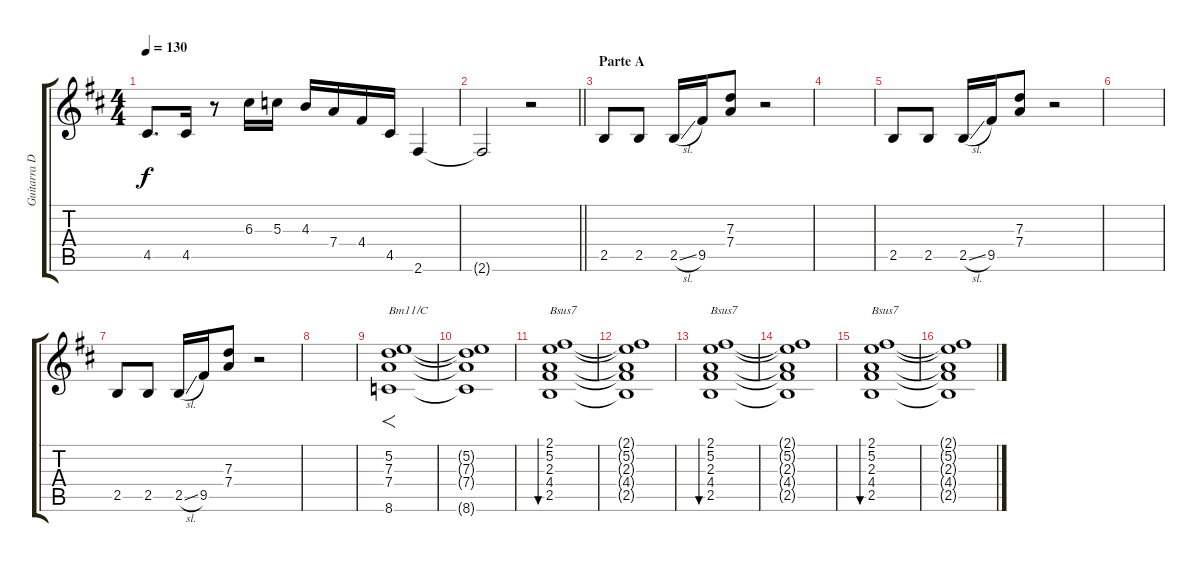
\track ("Guitarra Drive" "Guitarra D") {instrument overdrivenguitar}
\staff {score tabs}
\tuning (E4 B3 G3 D3 A2 E2) {hide}
\ts (4 4)
\tempo 130
\clef g2
\ks d
4.5.8{d dy f} 4.5.16 r.8 6.3.16 5.3.16 4.3.16 7.4.16 4.4.16 4.5.16 2.6.4 |
\barLineRight lightlight
2.6{t}.2 r.2 |
\section ("" "Parte A")
2.5.8 2.5.8 2.5{sl}.16 9.5.16 (7.3 7.4).8 r.2 |
|
2.5.8 2.5.8 2.5{sl}.16 9.5.16 (7.3 7.4).8 r.2 |
|
2.5.8 2.5.8 2.5{sl}.16 9.5.16 (7.3 7.4).8 r.2 |
|
(5.2 7.3 7.4 8.6).1{f txt "Bm11/C"} |
(5.2{t} 7.3{t} 7.4{t} 8.6{t}).1 |
(2.1 5.2 2.3 4.4 2.5).1{bu 240 txt "Bsus7" volume 10 instrument electricguitarjazz} |
(2.1{t} 5.2{t} 2.3{t} 4.4{t} 2.5{t}).1 |
(2.1 5.2 2.3 4.4 2.5).1{bu 240 txt "Bsus7"} |
(2.1{t} 5.2{t} 2.3{t} 4.4{t} 2.5{t}).1 |
(2.1 5.2 2.3 4.4 2.5).1{bu 240 txt "Bsus7"} |
(2.1{t} 5.2{t} 2.3{t} 4.4{t} 2.5{t}).1
